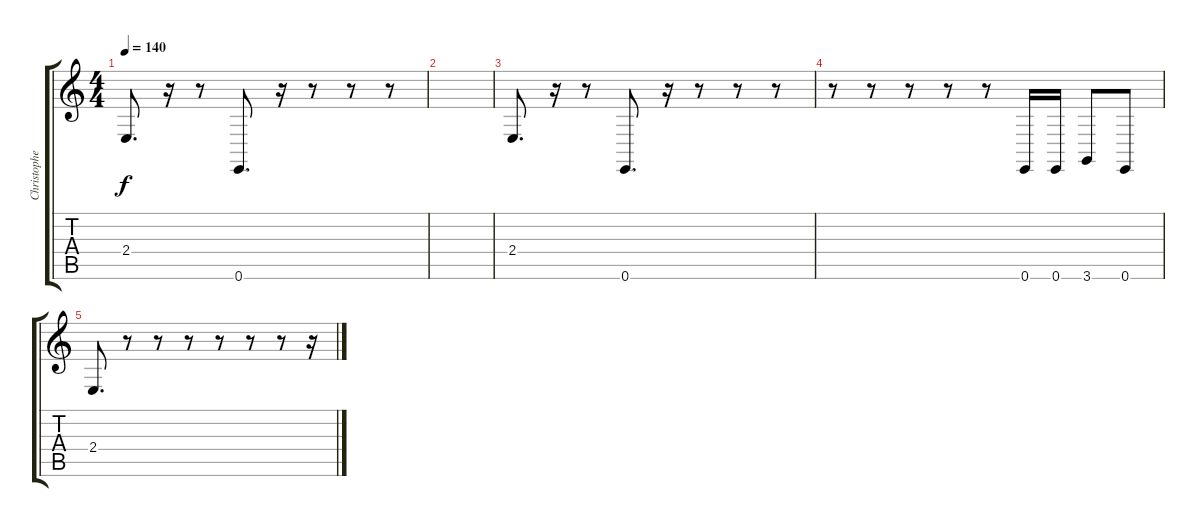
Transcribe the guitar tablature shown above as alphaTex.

\track ("Christopher Lawrence " "Christophe") {instrument lead2sawtooth}
\staff {score tabs}
\tuning (E4 B3 G3 D3 A2 E2) {hide}
\ts (4 4)
\tempo 140
\clef g2
\ks c
2.4.8{d dy f} r.16 r.8 0.6.8{d} r.16 r.8 r.8 r.8 |
|
2.4.8{d} r.16 r.8 0.6.8{d} r.16 r.8 r.8 r.8 |
r.8 r.8 r.8 r.8 r.8 0.6.16 0.6.16 3.6.8 0.6.8 |
2.4.8{d} r.8 r.8 r.8 r.8 r.8 r.8 r.16
